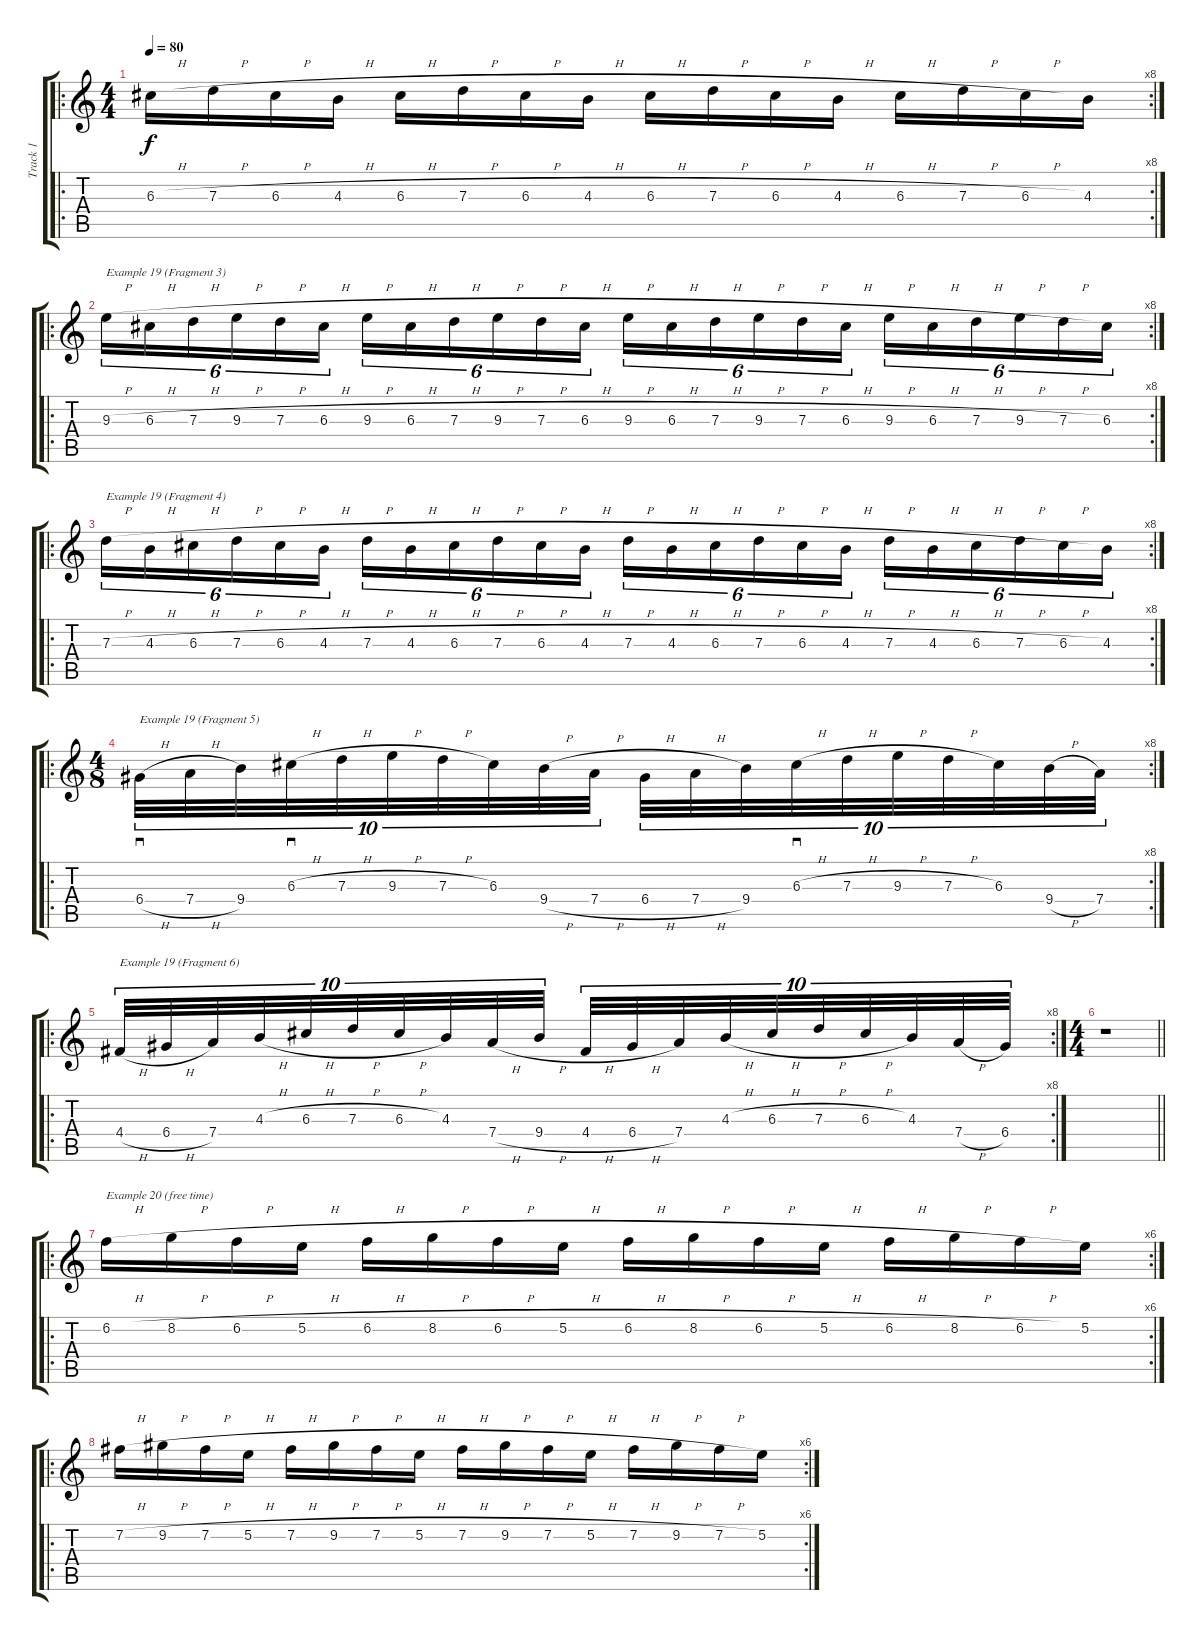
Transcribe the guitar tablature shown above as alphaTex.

\track ("Track 1" "Track 1") {instrument distortionguitar}
\staff {score tabs}
\tuning (E4 B3 G3 D3 A2 E2) {hide}
\ro
\rc 8
\ts (4 4)
\tempo 80
\clef g2
\ks c
6.3{h}.16{dy f} 7.3{h}.16 6.3{h}.16 4.3{h}.16 6.3{h}.16 7.3{h}.16 6.3{h}.16 4.3{h}.16 6.3{h}.16 7.3{h}.16 6.3{h}.16 4.3{h}.16 6.3{h}.16 7.3{h}.16 6.3{h}.16 4.3.16 |
\ro
\rc 8
9.3{h}.16{tu (6 4) txt "Example 19 (Fragment 3)"} 6.3{h}.16{tu (6 4)} 7.3{h}.16{tu (6 4)} 9.3{h}.16{tu (6 4)} 7.3{h}.16{tu (6 4)} 6.3{h}.16{tu (6 4)} 9.3{h}.16{tu (6 4)} 6.3{h}.16{tu (6 4)} 7.3{h}.16{tu (6 4)} 9.3{h}.16{tu (6 4)} 7.3{h}.16{tu (6 4)} 6.3{h}.16{tu (6 4)} 9.3{h}.16{tu (6 4)} 6.3{h}.16{tu (6 4)} 7.3{h}.16{tu (6 4)} 9.3{h}.16{tu (6 4)} 7.3{h}.16{tu (6 4)} 6.3{h}.16{tu (6 4)} 9.3{h}.16{tu (6 4)} 6.3{h}.16{tu (6 4)} 7.3{h}.16{tu (6 4)} 9.3{h}.16{tu (6 4)} 7.3{h}.16{tu (6 4)} 6.3.16{tu (6 4)} |
\ro
\rc 8
7.3{h}.16{tu (6 4) txt "Example 19 (Fragment 4)"} 4.3{h}.16{tu (6 4)} 6.3{h}.16{tu (6 4)} 7.3{h}.16{tu (6 4)} 6.3{h}.16{tu (6 4)} 4.3{h}.16{tu (6 4)} 7.3{h}.16{tu (6 4)} 4.3{h}.16{tu (6 4)} 6.3{h}.16{tu (6 4)} 7.3{h}.16{tu (6 4)} 6.3{h}.16{tu (6 4)} 4.3{h}.16{tu (6 4)} 7.3{h}.16{tu (6 4)} 4.3{h}.16{tu (6 4)} 6.3{h}.16{tu (6 4)} 7.3{h}.16{tu (6 4)} 6.3{h}.16{tu (6 4)} 4.3{h}.16{tu (6 4)} 7.3{h}.16{tu (6 4)} 4.3{h}.16{tu (6 4)} 6.3{h}.16{tu (6 4)} 7.3{h}.16{tu (6 4)} 6.3{h}.16{tu (6 4)} 4.3.16{tu (6 4)} |
\ro
\rc 8
\ts (4 8)
6.4{h}.32{sd tu (10 8) txt "Example 19 (Fragment 5)"} 7.4{h}.32{tu (10 8)} 9.4.32{tu (10 8)} 6.3{h}.32{sd tu (10 8)} 7.3{h}.32{tu (10 8)} 9.3{h}.32{tu (10 8)} 7.3{h}.32{tu (10 8)} 6.3.32{tu (10 8)} 9.4{h}.32{tu (10 8)} 7.4{h}.32{tu (10 8)} 6.4{h}.32{tu (10 8)} 7.4{h}.32{tu (10 8)} 9.4.32{tu (10 8)} 6.3{h}.32{sd tu (10 8)} 7.3{h}.32{tu (10 8)} 9.3{h}.32{tu (10 8)} 7.3{h}.32{tu (10 8)} 6.3.32{tu (10 8)} 9.4{h}.32{tu (10 8)} 7.4.32{tu (10 8)} |
\ro
\rc 8
4.4{h}.32{tu (10 8) txt "Example 19 (Fragment 6)"} 6.4{h}.32{tu (10 8)} 7.4.32{tu (10 8)} 4.3{h}.32{tu (10 8)} 6.3{h}.32{tu (10 8)} 7.3{h}.32{tu (10 8)} 6.3{h}.32{tu (10 8)} 4.3.32{tu (10 8)} 7.4{h}.32{tu (10 8)} 9.4{h}.32{tu (10 8)} 4.4{h}.32{tu (10 8)} 6.4{h}.32{tu (10 8)} 7.4.32{tu (10 8)} 4.3{h}.32{tu (10 8)} 6.3{h}.32{tu (10 8)} 7.3{h}.32{tu (10 8)} 6.3{h}.32{tu (10 8)} 4.3.32{tu (10 8)} 7.4{h}.32{tu (10 8)} 6.4.32{tu (10 8)} |
\ts (4 4)
\barLineRight lightlight
r.1 |
\ro
\rc 6
6.2{h}.16{txt "Example 20 (free time)"} 8.2{h}.16 6.2{h}.16 5.2{h}.16 6.2{h}.16 8.2{h}.16 6.2{h}.16 5.2{h}.16 6.2{h}.16 8.2{h}.16 6.2{h}.16 5.2{h}.16 6.2{h}.16 8.2{h}.16 6.2{h}.16 5.2.16 |
\ro
\rc 6
7.2{h}.16 9.2{h}.16 7.2{h}.16 5.2{h}.16 7.2{h}.16 9.2{h}.16 7.2{h}.16 5.2{h}.16 7.2{h}.16 9.2{h}.16 7.2{h}.16 5.2{h}.16 7.2{h}.16 9.2{h}.16 7.2{h}.16 5.2.16
